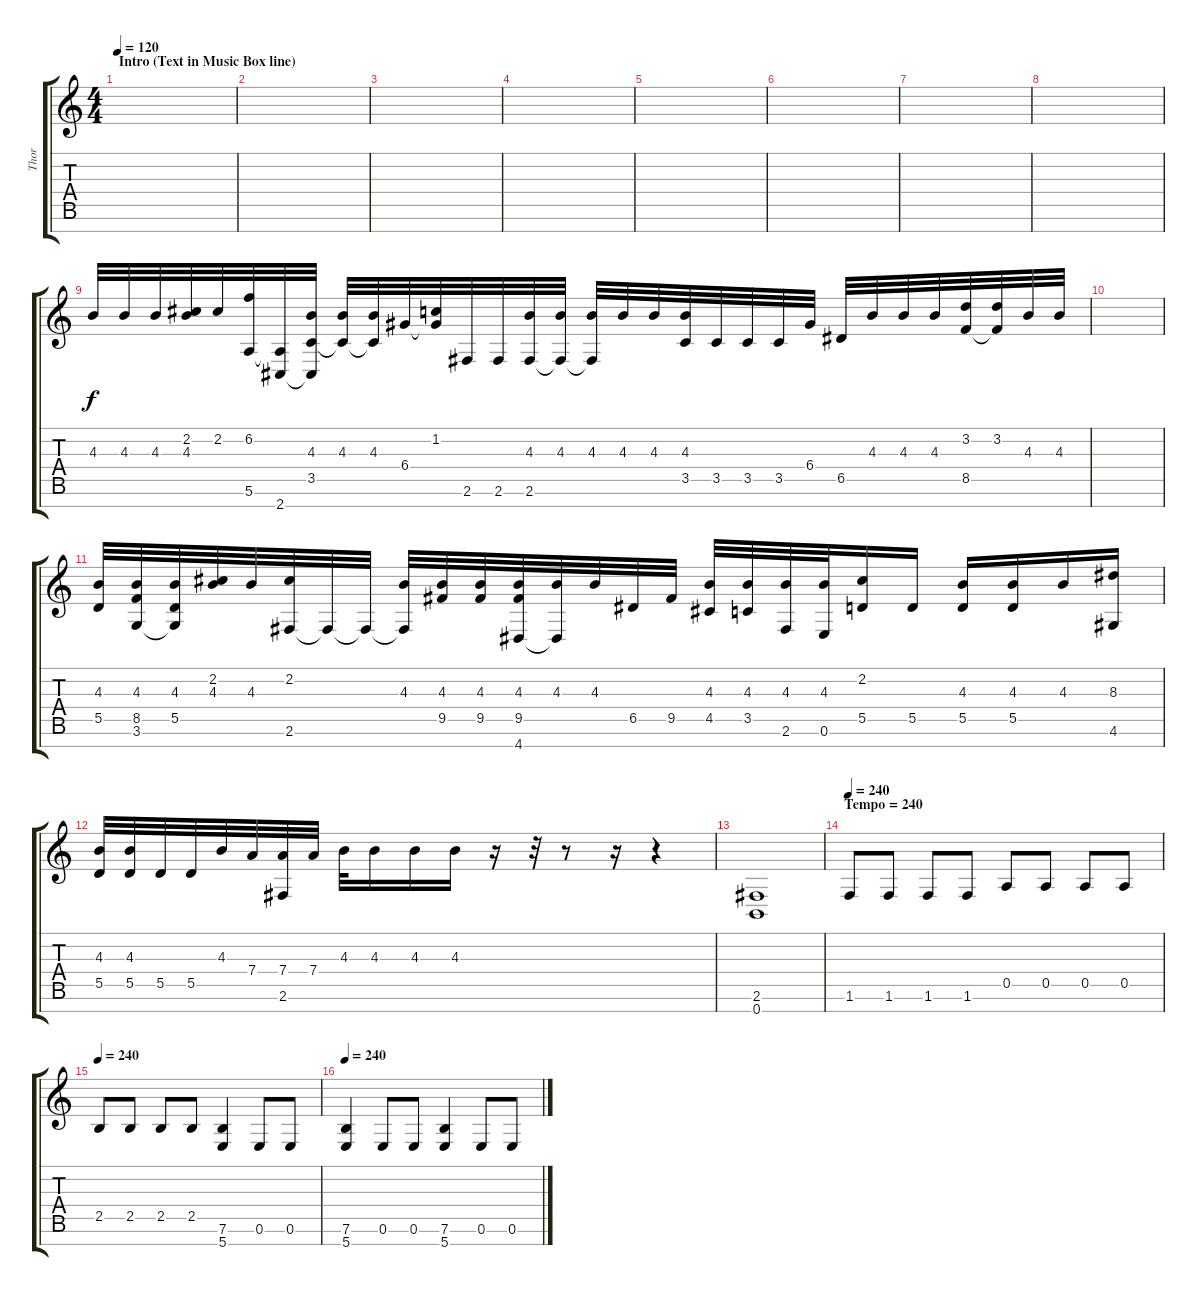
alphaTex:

\track ("Thor" "Thor") {instrument distortionguitar}
\staff {score tabs}
\tuning (E4 B3 G3 D3 A2 E2 B1) {hide}
\ts (4 4)
\section ("" "Intro (Text in Music Box line)")
\tempo 120
\clef g2
\ks c
|
|
|
|
|
|
|
|
4.3.32{volume 9 balance 8 instrument gunshot} 4.3.32 4.3.32 (2.2 4.3).32 2.2.32 (6.2 5.6).32 (5.6{t} 2.7).32 (4.3 3.5 2.7{t}).32 (4.3 3.5{t}).32 (4.3 3.5{t}).32 6.4.32 (1.2 6.4{t}).32 2.6.32 2.6.32 (4.3 2.6).32 (4.3 2.6{t}).32 (4.3 2.6{t}).32 4.3.32 4.3.32 (4.3 3.5).32 3.5.32 3.5.32 3.5.32 6.4.32 6.5.32 4.3.32 4.3.32 4.3.32 (3.2 8.5).32 (3.2 8.5{t}).32 4.3.32 4.3.32 |
|
(4.3 5.5).32 (4.3 8.5 3.6).32 (4.3 5.5 3.6{t}).32 (2.2 4.3).32 4.3.32 (2.2 2.6).32 2.6{t}.32 2.6{t}.32 (4.3 2.6{t}).32 (4.3 9.5).32 (4.3 9.5).32 (4.3 9.5 4.7).32 (4.3 4.7{t}).32 4.3.32 6.5.32 9.5.32 (4.3 4.5).32 (4.3 3.5).32 (4.3 2.6).32 (4.3 0.6).32 (2.2 5.5).16 5.5.16 (4.3 5.5).16 (4.3 5.5).16 4.3.16 (8.3 4.6).16 |
(4.3 5.5).32 (4.3 5.5).32 5.5.32 5.5.32 4.3.32 7.4.32 (7.4 2.6).32 7.4.32 4.3.32 4.3.16 4.3.16 4.3.16 r.16 r.32 r.8 r.16 r.4 |
(2.6 0.7).1{volume 14 balance 8 instrument distortionguitar} |
\section ("" "Tempo = 240")
\tempo 240
1.6.8{balance 3} 1.6.8 1.6.8 1.6.8 0.5.8 0.5.8 0.5.8 0.5.8 |
\tempo 240
2.5.8 2.5.8 2.5.8 2.5.8 (7.6 5.7).4 0.6.8 0.6.8 |
\tempo 240
(7.6 5.7).4 0.6.8 0.6.8 (7.6 5.7).4 0.6.8 0.6.8
